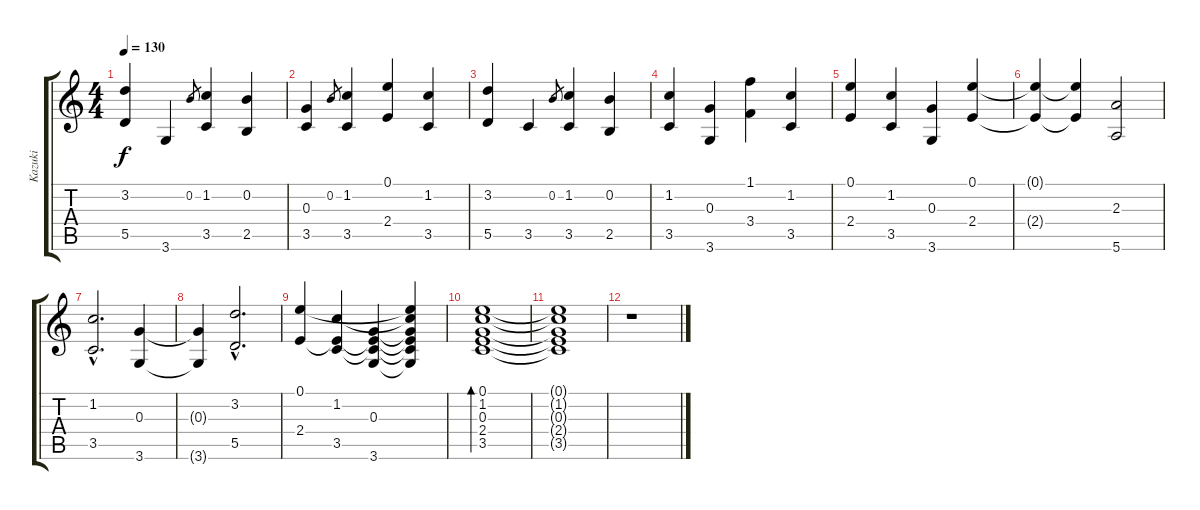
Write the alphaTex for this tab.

\track ("Kazuki" "Kazuki") {instrument electricguitarclean}
\staff {score tabs}
\tuning (E4 B3 G3 D3 A2 E2) {hide}
\ts (4 4)
\tempo 130
\clef g2
\ks c
(3.2 5.5).4{dy f} 3.6.4 0.2.8{gr} (1.2 3.5).4 (0.2 2.5).4 |
(0.3 3.5).4 0.2.8{gr} (1.2 3.5).4 (0.1 2.4).4 (1.2 3.5).4 |
(3.2 5.5).4 3.5.4 0.2.8{gr} (1.2 3.5).4 (0.2 2.5).4 |
(1.2 3.5).4 (0.3 3.6).4 (1.1 3.4).4 (1.2 3.5).4 |
(0.1 2.4).4 (1.2 3.5).4 (0.3 3.6).4 (0.1 2.4).4 |
(0.1{t} 2.4{t}).4 (0.1{t} 2.4{t}).4 (2.3 5.6).2 |
(1.2{hac} 3.5{hac}).2{d} (0.3 3.6).4 |
(0.3{t} 3.6{t}).4 (3.2{hac} 5.5{hac}).2{d} |
(0.1 2.4).4 (1.2 2.4{t} 3.5).4 (0.3 2.4{t} 3.5{t} 3.6).4 (0.1{t} 1.2{t} 0.3{t} 2.4{t} 3.5{t} 3.6{t}).4 |
(0.1 1.2 0.3 2.4 3.5).1{bd 480} |
(0.1{t} 1.2{t} 0.3{t} 2.4{t} 3.5{t}).1 |
r.1
